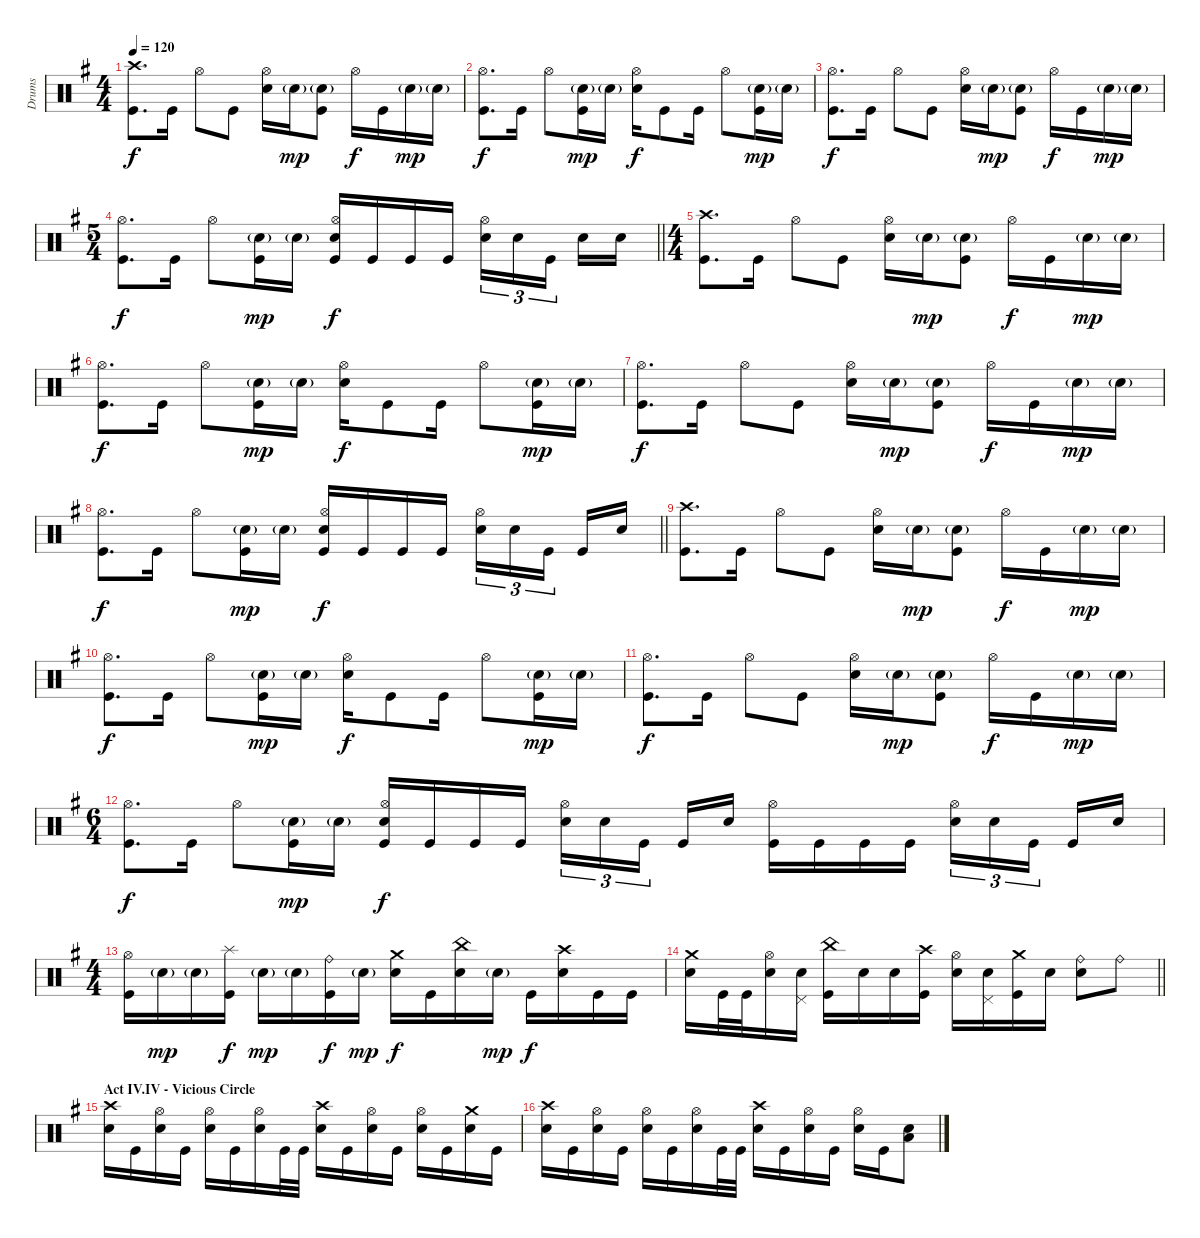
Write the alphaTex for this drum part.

\track ("Drums" "Drums") {instrument percussion}
\staff
\articulation defaults
\ts (4 4)
\tempo 120
\clef neutral
\ks eminor
("Crash high (hit)" "Kick (hit)").8{d dy f} "Kick (hit)".16 "Hi-Hat (open)".8 "Kick (hit)".8 ("Hi-Hat (open)" "Electric Snare (hit)").16 "Electric Snare (hit)"{g}.16{dy mp} ("Electric Snare (hit)"{g} "Kick (hit)").8 "Hi-Hat (open)".16{dy f} "Kick (hit)".16 "Electric Snare (hit)"{g}.16{dy mp} "Electric Snare (hit)"{g}.16 |
("Hi-Hat (open)" "Kick (hit)").8{d dy f} "Kick (hit)".16 "Hi-Hat (open)".8 ("Electric Snare (hit)"{g} "Kick (hit)").16{dy mp} "Electric Snare (hit)"{g}.16 ("Hi-Hat (open)" "Electric Snare (hit)").16{dy f} "Kick (hit)".8 "Kick (hit)".16 "Hi-Hat (open)".8 ("Electric Snare (hit)"{g} "Kick (hit)").16{dy mp} "Electric Snare (hit)"{g}.16 |
("Hi-Hat (open)" "Kick (hit)").8{d dy f} "Kick (hit)".16 "Hi-Hat (open)".8 "Kick (hit)".8 ("Hi-Hat (open)" "Electric Snare (hit)").16 "Electric Snare (hit)"{g}.16{dy mp} ("Electric Snare (hit)"{g} "Kick (hit)").8 "Hi-Hat (open)".16{dy f} "Kick (hit)".16 "Electric Snare (hit)"{g}.16{dy mp} "Electric Snare (hit)"{g}.16 |
\ts (5 4)
\barLineRight lightlight
("Hi-Hat (open)" "Kick (hit)").8{d dy f} "Kick (hit)".16 "Hi-Hat (open)".8 ("Electric Snare (hit)"{g} "Kick (hit)").16{dy mp} "Electric Snare (hit)"{g}.16 ("Hi-Hat (open)" "Electric Snare (hit)" "Kick (hit)").16{dy f} "Kick (hit)".16 "Kick (hit)".16 "Kick (hit)".16 ("Hi-Hat (open)" "Electric Snare (hit)").16{tu (3 2)} "Electric Snare (hit)".16{tu (3 2)} "Kick (hit)".16{tu (3 2) beam splitsecondary} "Electric Snare (hit)".16 "Electric Snare (hit)".16 |
\ts (4 4)
\section ("" "")
("Crash high (hit)" "Kick (hit)").8{d} "Kick (hit)".16 "Hi-Hat (open)".8 "Kick (hit)".8 ("Hi-Hat (open)" "Electric Snare (hit)").16 "Electric Snare (hit)"{g}.16{dy mp} ("Electric Snare (hit)"{g} "Kick (hit)").8 "Hi-Hat (open)".16{dy f} "Kick (hit)".16 "Electric Snare (hit)"{g}.16{dy mp} "Electric Snare (hit)"{g}.16 |
("Hi-Hat (open)" "Kick (hit)").8{d dy f} "Kick (hit)".16 "Hi-Hat (open)".8 ("Electric Snare (hit)"{g} "Kick (hit)").16{dy mp} "Electric Snare (hit)"{g}.16 ("Hi-Hat (open)" "Electric Snare (hit)").16{dy f} "Kick (hit)".8 "Kick (hit)".16 "Hi-Hat (open)".8 ("Electric Snare (hit)"{g} "Kick (hit)").16{dy mp} "Electric Snare (hit)"{g}.16 |
("Hi-Hat (open)" "Kick (hit)").8{d dy f} "Kick (hit)".16 "Hi-Hat (open)".8 "Kick (hit)".8 ("Hi-Hat (open)" "Electric Snare (hit)").16 "Electric Snare (hit)"{g}.16{dy mp} ("Electric Snare (hit)"{g} "Kick (hit)").8 "Hi-Hat (open)".16{dy f} "Kick (hit)".16 "Electric Snare (hit)"{g}.16{dy mp} "Electric Snare (hit)"{g}.16 |
\barLineRight lightlight
("Hi-Hat (open)" "Kick (hit)").8{d dy f} "Kick (hit)".16 "Hi-Hat (open)".8 ("Electric Snare (hit)"{g} "Kick (hit)").16{dy mp} "Electric Snare (hit)"{g}.16 ("Hi-Hat (open)" "Electric Snare (hit)" "Kick (hit)").16{dy f} "Kick (hit)".16 "Kick (hit)".16 "Kick (hit)".16 ("Hi-Hat (open)" "Electric Snare (hit)").16{tu (3 2)} "Electric Snare (hit)".16{tu (3 2)} "Kick (hit)".16{tu (3 2) beam splitsecondary} "Kick (hit)".16 "Electric Snare (hit)".16 |
("Crash high (hit)" "Kick (hit)").8{d} "Kick (hit)".16 "Hi-Hat (open)".8 "Kick (hit)".8 ("Hi-Hat (open)" "Electric Snare (hit)").16 "Electric Snare (hit)"{g}.16{dy mp} ("Electric Snare (hit)"{g} "Kick (hit)").8 "Hi-Hat (open)".16{dy f} "Kick (hit)".16 "Electric Snare (hit)"{g}.16{dy mp} "Electric Snare (hit)"{g}.16 |
("Hi-Hat (open)" "Kick (hit)").8{d dy f} "Kick (hit)".16 "Hi-Hat (open)".8 ("Electric Snare (hit)"{g} "Kick (hit)").16{dy mp} "Electric Snare (hit)"{g}.16 ("Hi-Hat (open)" "Electric Snare (hit)").16{dy f} "Kick (hit)".8 "Kick (hit)".16 "Hi-Hat (open)".8 ("Electric Snare (hit)"{g} "Kick (hit)").16{dy mp} "Electric Snare (hit)"{g}.16 |
("Hi-Hat (open)" "Kick (hit)").8{d dy f} "Kick (hit)".16 "Hi-Hat (open)".8 "Kick (hit)".8 ("Hi-Hat (open)" "Electric Snare (hit)").16 "Electric Snare (hit)"{g}.16{dy mp} ("Electric Snare (hit)"{g} "Kick (hit)").8 "Hi-Hat (open)".16{dy f} "Kick (hit)".16 "Electric Snare (hit)"{g}.16{dy mp} "Electric Snare (hit)"{g}.16 |
\ts (6 4)
("Hi-Hat (open)" "Kick (hit)").8{d dy f} "Kick (hit)".16 "Hi-Hat (open)".8 ("Electric Snare (hit)"{g} "Kick (hit)").16{dy mp} "Electric Snare (hit)"{g}.16 ("Hi-Hat (open)" "Electric Snare (hit)" "Kick (hit)").16{dy f} "Kick (hit)".16 "Kick (hit)".16 "Kick (hit)".16 ("Hi-Hat (open)" "Electric Snare (hit)").16{tu (3 2)} "Electric Snare (hit)".16{tu (3 2)} "Kick (hit)".16{tu (3 2) beam splitsecondary} "Kick (hit)".16 "Electric Snare (hit)".16 ("Hi-Hat (open)" "Kick (hit)").16 "Kick (hit)".16 "Kick (hit)".16 "Kick (hit)".16{beam splitsecondary} ("Hi-Hat (open)" "Electric Snare (hit)").16{tu (3 2)} "Electric Snare (hit)".16{tu (3 2)} "Kick (hit)".16{tu (3 2) beam splitsecondary} "Kick (hit)".16 "Electric Snare (hit)".16 |
\ts (4 4)
("Hi-Hat (open)" "Kick (hit)").16 "Electric Snare (hit)"{g}.16{dy mp} "Electric Snare (hit)"{g}.16 ("Splash (hit)" "Kick (hit)").16{dy f} "Electric Snare (hit)"{g}.16{dy mp} "Electric Snare (hit)"{g}.16 ("Ride (bell)" "Kick (hit)").16{dy f} "Electric Snare (hit)"{g}.16{dy mp} ("Crash medium (hit)" "Electric Snare (hit)").16{dy f} "Kick (hit)".16 ("China (hit)" "Electric Snare (hit)").16 "Electric Snare (hit)"{g}.16{dy mp} "Kick (hit)".16{dy f} ("Crash high (hit)" "Electric Snare (hit)").16 "Kick (hit)".16 "Kick (hit)".16 |
\barLineRight lightlight
("Crash medium (hit)" "Electric Snare (hit)").16 "Kick (hit)".32 "Kick (hit)".32 ("Hi-Hat (open)" "Electric Snare (hit)").16 ("Pedal Hi-Hat (hit)" "Electric Snare (hit)").16 ("China (hit)" "Kick (hit)").16 "Electric Snare (hit)".16 "Electric Snare (hit)".16 ("Crash high (hit)" "Kick (hit)").16 ("Hi-Hat (open)" "Electric Snare (hit)").16 ("Pedal Hi-Hat (hit)" "Electric Snare (hit)").16 ("Crash medium (hit)" "Kick (hit)").16 "Electric Snare (hit)".16 ("Ride (bell)" "Electric Snare (hit)").8 "Ride (bell)".8 |
\section ("" "Act IV.IV - Vicious Circle")
("Crash high (hit)" "Electric Snare (hit)").16 "Kick (hit)".16 ("Hi-Hat (open)" "Electric Snare (hit)").16 "Kick (hit)".16 ("Hi-Hat (open)" "Electric Snare (hit)").16 "Kick (hit)".16 ("Hi-Hat (open)" "Electric Snare (hit)").16 "Kick (hit)".32 "Kick (hit)".32 ("Crash high (hit)" "Electric Snare (hit)").16 "Kick (hit)".16 ("Hi-Hat (open)" "Electric Snare (hit)").16 "Kick (hit)".16 ("Hi-Hat (open)" "Electric Snare (hit)").16 "Kick (hit)".16 ("Crash medium (hit)" "Electric Snare (hit)").16 "Kick (hit)".16 |
("Crash high (hit)" "Electric Snare (hit)").16 "Kick (hit)".16 ("Hi-Hat (open)" "Electric Snare (hit)").16 "Kick (hit)".16 ("Hi-Hat (open)" "Electric Snare (hit)").16 "Kick (hit)".16 ("Hi-Hat (open)" "Electric Snare (hit)").16 "Kick (hit)".32 "Kick (hit)".32 ("Crash high (hit)" "Electric Snare (hit)").16 "Kick (hit)".16 ("Hi-Hat (open)" "Electric Snare (hit)").16 "Kick (hit)".16 ("Hi-Hat (open)" "Electric Snare (hit)").16 "Kick (hit)".16 ("Low Floor Tom (hit)" "Electric Snare (hit)").8
